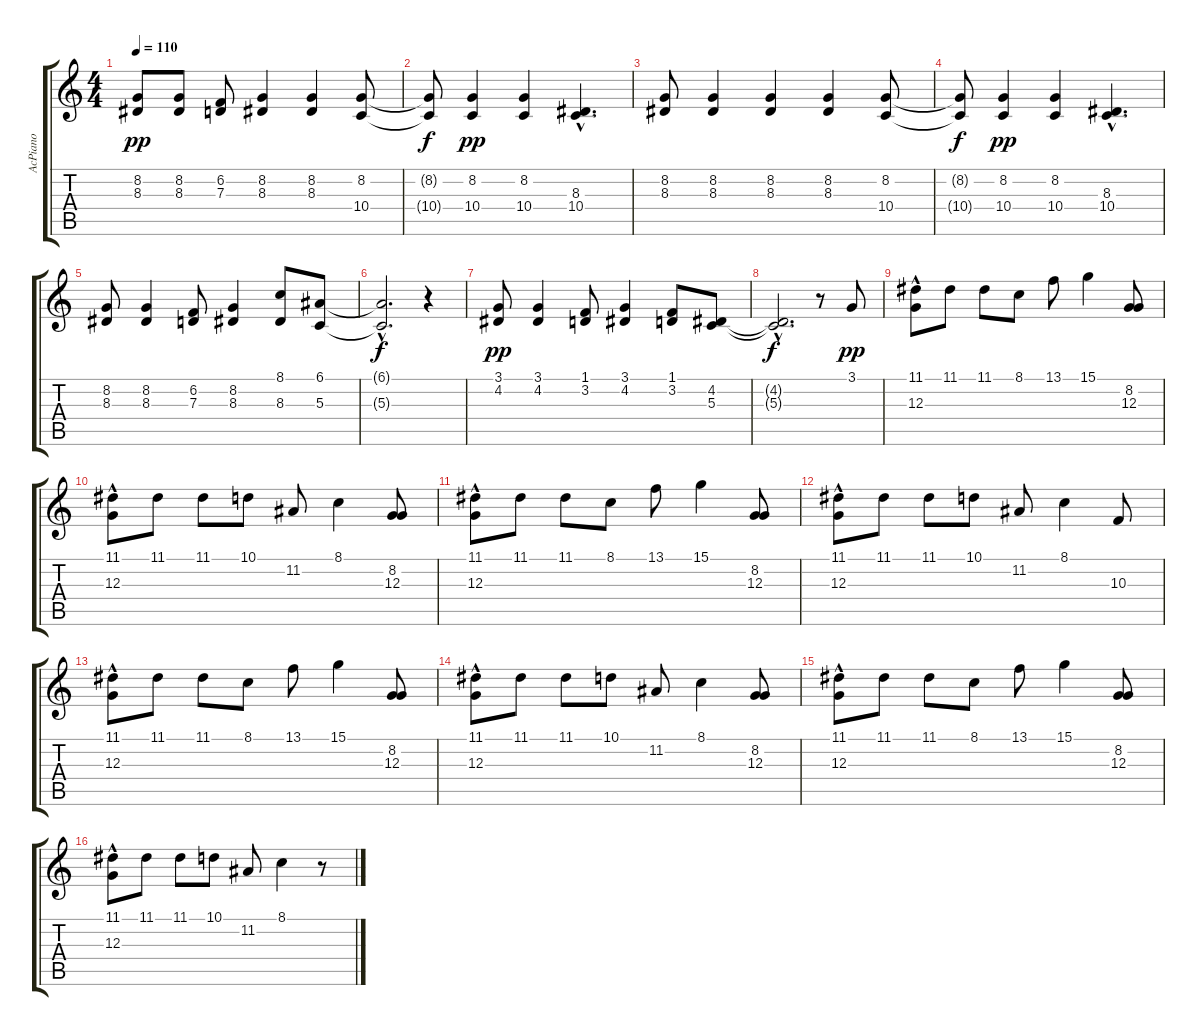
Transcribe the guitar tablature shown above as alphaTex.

\track ("AcPiano" "AcPiano") {instrument pad3polysynth}
\staff {score tabs}
\tuning (E4 B3 G3 D3 A2 E2) {hide}
\ts (4 4)
\tempo 110
\clef g2
\ks c
(8.2 8.3).8{dy pp} (8.2 8.3).8 (6.2 7.3).8 (8.2 8.3).4 (8.2 8.3).4 (8.2 10.4).8 |
(8.2{t} 10.4{t}).8{dy f} (8.2 10.4).4{dy pp} (8.2 10.4).4 (8.3{hac} 10.4{hac}).4{d} |
(8.2 8.3).8 (8.2 8.3).4 (8.2 8.3).4 (8.2 8.3).4 (8.2 10.4).8 |
(8.2{t} 10.4{t}).8{dy f} (8.2 10.4).4{dy pp} (8.2 10.4).4 (8.3{hac} 10.4{hac}).4{d} |
(8.2 8.3).8 (8.2 8.3).4 (6.2 7.3).8 (8.2 8.3).4 (8.1 8.3).8 (6.1 5.3).8 |
(6.1{hac t} 5.3{hac t}).2{d dy f} r.4 |
(3.1 4.2).8{dy pp} (3.1 4.2).4 (1.1 3.2).8 (3.1 4.2).4 (1.1 3.2).8 (4.2 5.3).8 |
(4.2{hac t} 5.3{hac t}).2{d dy f} r.8 3.1.8{dy pp} |
(11.1 12.3{hac}).8 11.1.8 11.1.8 8.1.8 13.1.8 15.1.4 (8.2 12.3).8 |
(11.1 12.3{hac}).8 11.1.8 11.1.8 10.1.8 11.2.8 8.1.4 (8.2 12.3).8 |
(11.1 12.3{hac}).8 11.1.8 11.1.8 8.1.8 13.1.8 15.1.4 (8.2 12.3).8 |
(11.1 12.3{hac}).8 11.1.8 11.1.8 10.1.8 11.2.8 8.1.4 10.3.8 |
(11.1 12.3{hac}).8 11.1.8 11.1.8 8.1.8 13.1.8 15.1.4 (8.2 12.3).8 |
(11.1 12.3{hac}).8 11.1.8 11.1.8 10.1.8 11.2.8 8.1.4 (8.2 12.3).8 |
(11.1 12.3{hac}).8 11.1.8 11.1.8 8.1.8 13.1.8 15.1.4 (8.2 12.3).8 |
(11.1 12.3{hac}).8 11.1.8 11.1.8 10.1.8 11.2.8 8.1.4 r.8
